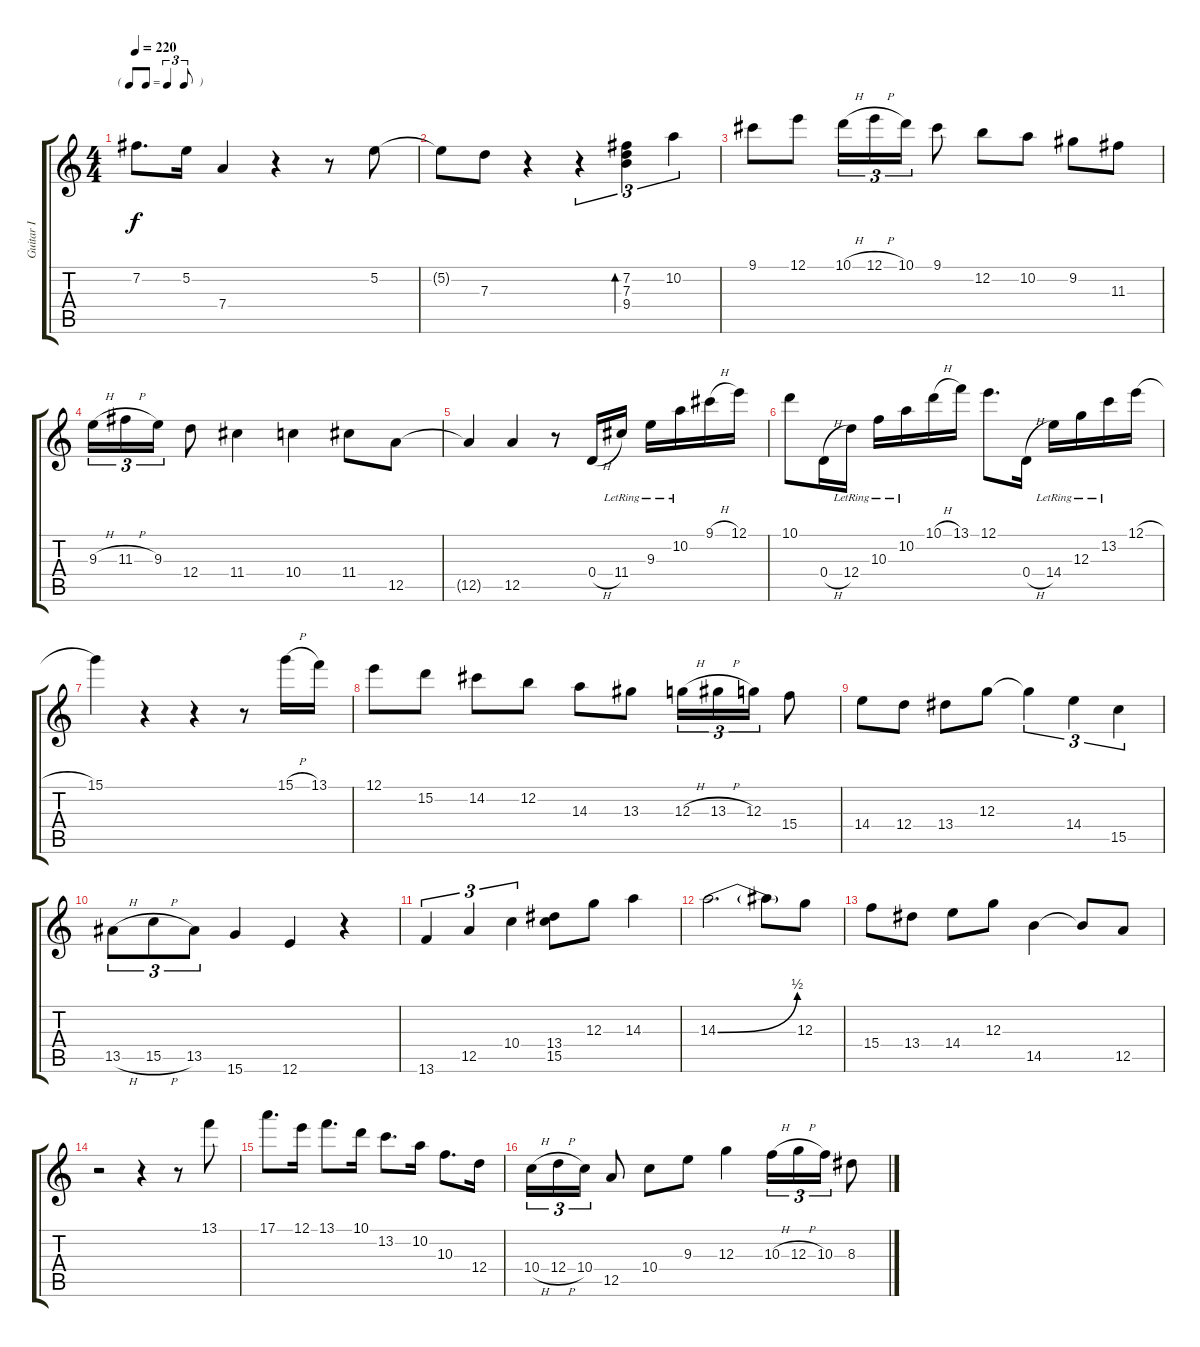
\track ("Guitar I" "Guitar I") {instrument acousticguitarsteel}
\staff {score tabs}
\tuning (E4 B3 G3 D3 A2 E2) {hide}
\ts (4 4)
\tf triplet8th
\tempo 220
\clef g2
\ks c
7.2.8{d dy f} 5.2.16 7.4.4 r.4 r.8 5.2.8 |
5.2{t}.8 7.3.8 r.4 r.4{tu (3 2)} (7.2 7.3 9.4).4{tu (3 2) bd 480} 10.2.4{tu (3 2)} |
9.1.8 12.1.8 10.1{h}.16{tu (3 2)} 12.1{h}.16{tu (3 2)} 10.1.16{tu (3 2)} 9.1.8 12.2.8 10.2.8 9.2.8 11.3.8 |
9.3{h}.16{tu (3 2)} 11.3{h}.16{tu (3 2)} 9.3.16{tu (3 2)} 12.4.8 11.4.4 10.4.4 11.4.8 12.5.8 |
12.5{t}.4 12.5.4 r.8 0.4{h}.16 11.4{lr}.16 9.3{lr}.16 10.2{lr}.16 9.1{h}.16 12.1.16 |
10.1.8 0.4{h}.16 12.4{lr}.16 10.3{lr}.16 10.2{lr}.16 10.1{h}.16 13.1.16 12.1.8{d} 0.4{h}.16 14.4{lr}.16 12.3{lr}.16 13.2{lr}.16 12.1{h}.16 |
15.1.4 r.4 r.4 r.8 15.1{h}.16 13.1.16 |
12.1.8 15.2.8 14.2.8 12.2.8 14.3.8 13.3.8 12.3{h}.16{tu (3 2)} 13.3{h}.16{tu (3 2)} 12.3.16{tu (3 2)} 15.4.8 |
14.4.8 12.4.8 13.4.8 12.3.8 12.3{t}.4{tu (3 2)} 14.4.4{tu (3 2)} 15.5.4{tu (3 2)} |
13.5{h}.8{tu (3 2)} 15.5{h}.8{tu (3 2)} 13.5.8{tu (3 2)} 15.6.4 12.6.4 r.4 |
13.6.4{tu (3 2)} 12.5.4{tu (3 2)} 10.4.4{tu (3 2)} (13.4 15.5).8 12.3.8 14.3.4 |
14.3{be (bend 0 0 60 2)}.2{d} 14.3{t}.8 12.3.8 |
15.4.8 13.4.8 14.4.8 12.3.8 14.5.4 14.5{t}.8 12.5.8 |
r.2 r.4 r.8 13.1.8 |
17.1.8{d} 12.1.16 13.1.8{d} 10.1.16 13.2.8{d} 10.2.16 10.3.8{d} 12.4.16 |
10.4{h}.16{tu (3 2)} 12.4{h}.16{tu (3 2)} 10.4.16{tu (3 2)} 12.5.8 10.4.8 9.3.8 12.3.4 10.3{h}.16{tu (3 2)} 12.3{h}.16{tu (3 2)} 10.3.16{tu (3 2)} 8.3.8
